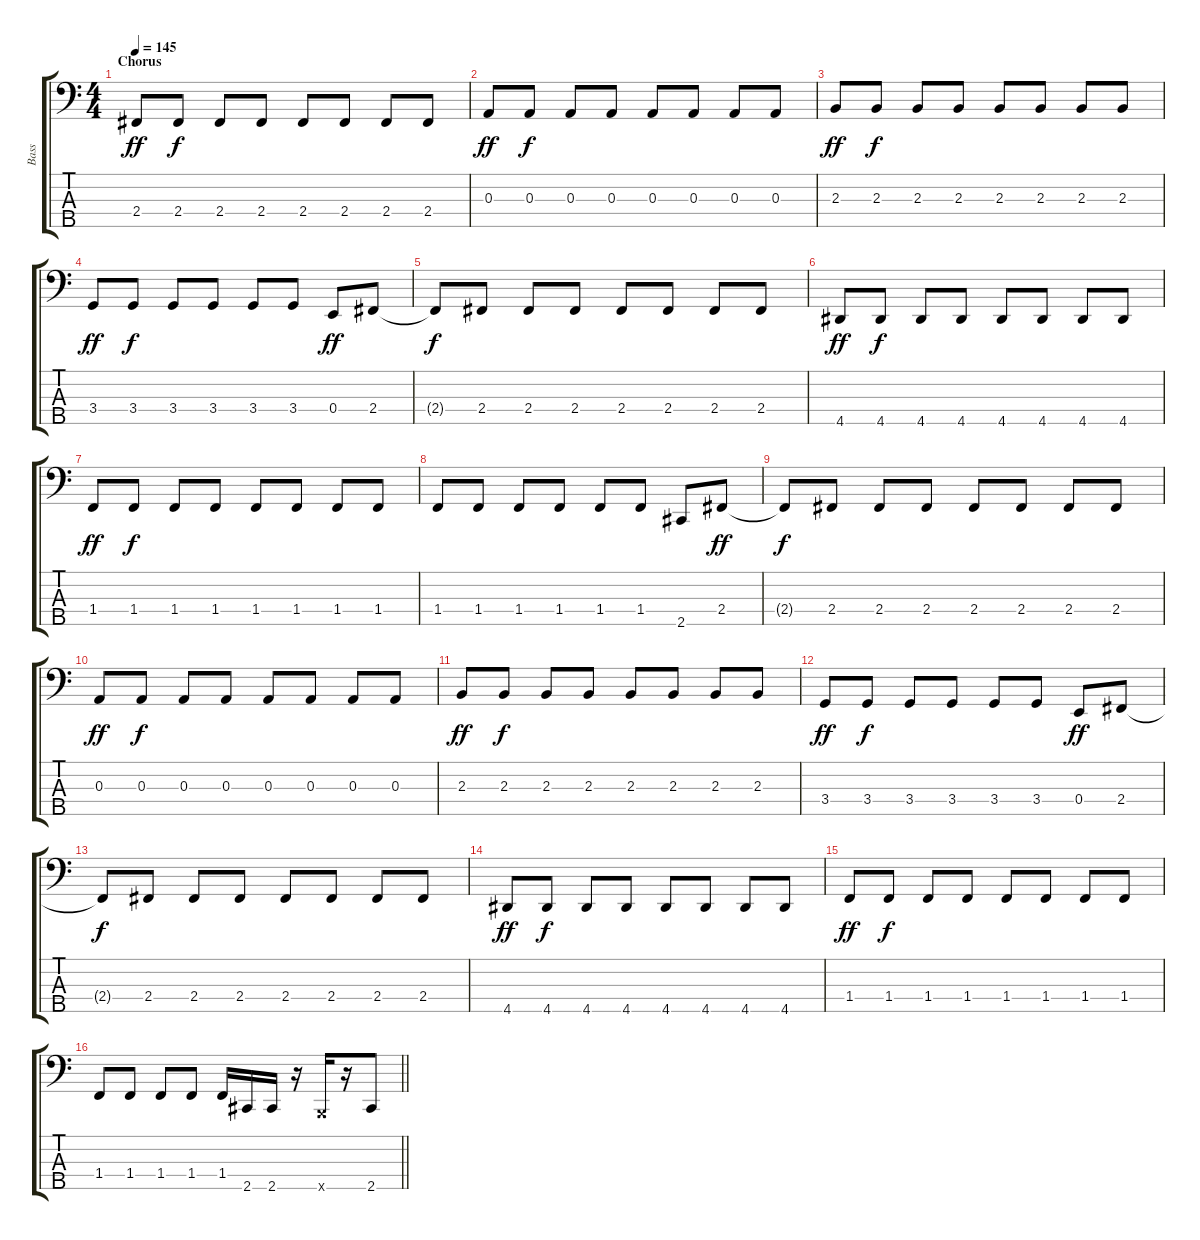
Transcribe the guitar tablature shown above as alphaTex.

\track ("Bass" "Bass") {instrument electricbassfinger}
\staff {score tabs}
\tuning (G2 D2 A1 E1 B0) {hide}
\ts (4 4)
\section ("" "Chorus")
\tempo 145
\clef f4
\ks c
2.4.8{dy ff} 2.4.8{dy f} 2.4.8 2.4.8 2.4.8 2.4.8 2.4.8 2.4.8 |
0.3.8{dy ff} 0.3.8{dy f} 0.3.8 0.3.8 0.3.8 0.3.8 0.3.8 0.3.8 |
2.3.8{dy ff} 2.3.8{dy f} 2.3.8 2.3.8 2.3.8 2.3.8 2.3.8 2.3.8 |
3.4.8{dy ff} 3.4.8{dy f} 3.4.8 3.4.8 3.4.8 3.4.8 0.4.8{dy ff} 2.4.8 |
2.4{t}.8{dy f} 2.4.8 2.4.8 2.4.8 2.4.8 2.4.8 2.4.8 2.4.8 |
4.5.8{dy ff} 4.5.8{dy f} 4.5.8 4.5.8 4.5.8 4.5.8 4.5.8 4.5.8 |
1.4.8{dy ff} 1.4.8{dy f} 1.4.8 1.4.8 1.4.8 1.4.8 1.4.8 1.4.8 |
1.4.8 1.4.8 1.4.8 1.4.8 1.4.8 1.4.8 2.5.8 2.4.8{dy ff} |
2.4{t}.8{dy f} 2.4.8 2.4.8 2.4.8 2.4.8 2.4.8 2.4.8 2.4.8 |
0.3.8{dy ff} 0.3.8{dy f} 0.3.8 0.3.8 0.3.8 0.3.8 0.3.8 0.3.8 |
2.3.8{dy ff} 2.3.8{dy f} 2.3.8 2.3.8 2.3.8 2.3.8 2.3.8 2.3.8 |
3.4.8{dy ff} 3.4.8{dy f} 3.4.8 3.4.8 3.4.8 3.4.8 0.4.8{dy ff} 2.4.8 |
2.4{t}.8{dy f} 2.4.8 2.4.8 2.4.8 2.4.8 2.4.8 2.4.8 2.4.8 |
4.5.8{dy ff} 4.5.8{dy f} 4.5.8 4.5.8 4.5.8 4.5.8 4.5.8 4.5.8 |
1.4.8{dy ff} 1.4.8{dy f} 1.4.8 1.4.8 1.4.8 1.4.8 1.4.8 1.4.8 |
\barLineRight lightlight
1.4.8 1.4.8 1.4.8 1.4.8 1.4.16 2.5.16 2.5.16 r.16 0.5{x}.16 r.16 2.5.8
